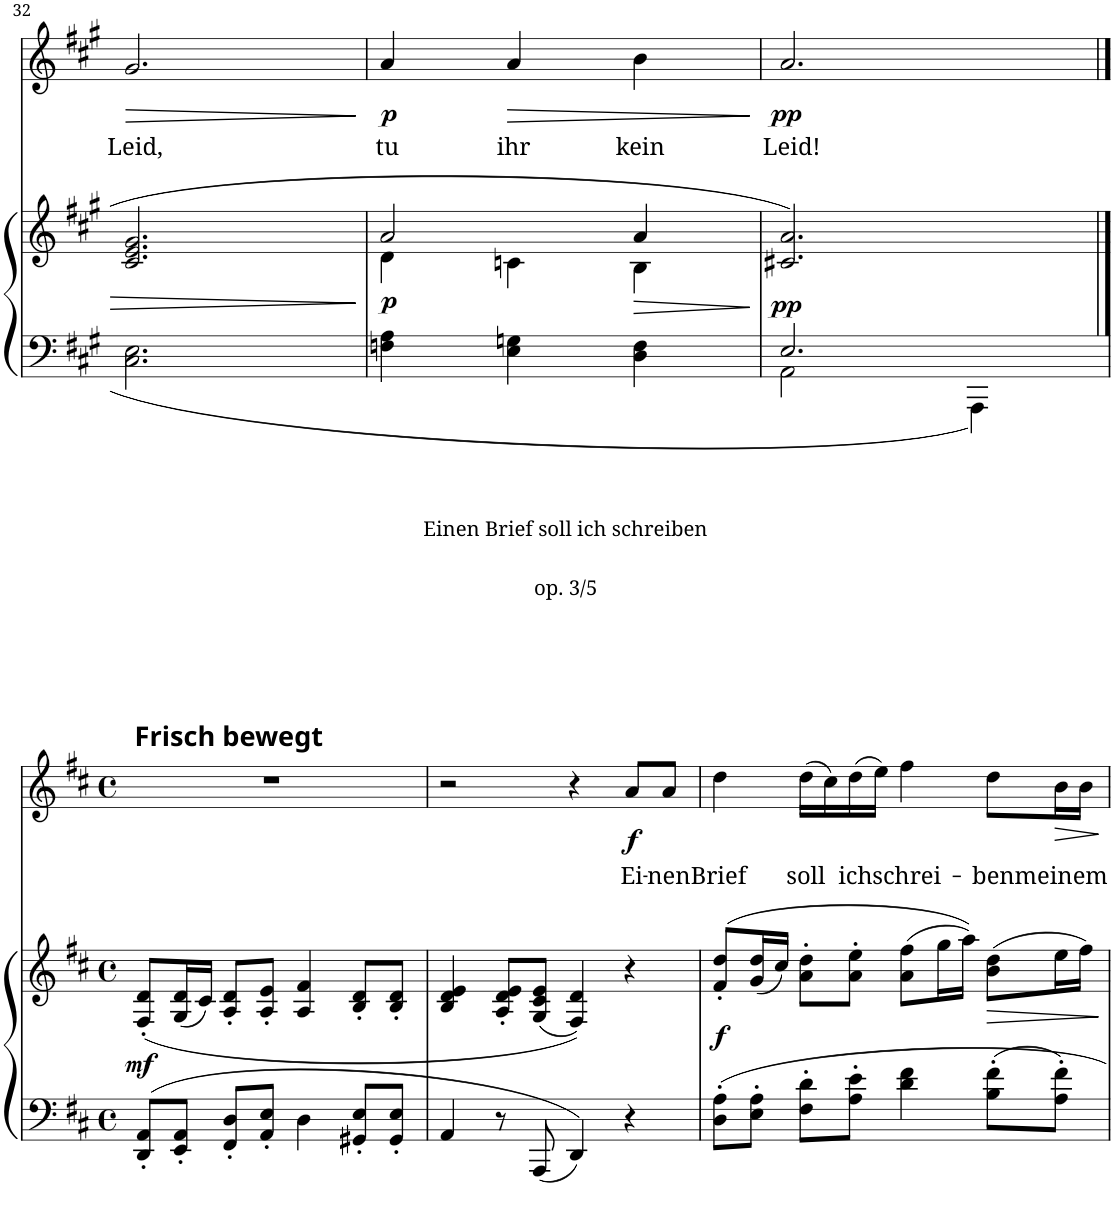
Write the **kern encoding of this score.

**kern	**kern	**dynam	**kern	**text	**dynam
*part2	*part2	*part2	*part1	*part1	*part1
*staff3	*staff2	*staff2/3	*staff1	*staff1	*staff1
!!LO:PB:g=z
*clefF4	*clefG2	*	*clefG2	*	*
*k[f#c#g#]	*k[f#c#g#]	*	*k[f#c#g#]	*	*
*A:	*A:	*	*A:	*	*
*M3/4	*M3/4	*	*M3/4	*	*
=32	=32	=32	=32	=32	=32
!	!	!	!	!LO:LY:b	!LO:HP:b
2.C#\ 2.E\	2.c#/ 2.e/ 2.g#/	.	2.g#/	Leid,	>
.	.	.	.	.	]
=33	=33	=33	=33	=33	=33
*	*^	*	*	*	*
!	!	!	!LO:DY:b	!	!LO:LY:b	!LO:DY:b
4Fn\ 4A\	2a/	4d\	p	4a/	tu	p
!	!	!	!	!	!LO:LY:b	!LO:HP:b
4E\ 4Gn\	.	4cn\	.	4a/	ihr	>
!	!	!	!LO:HP:b	!	!LO:LY:b	!
4D\ 4F\	4a/	4B\	>	4b\	kein	.
*	*v	*v	*	*	*	*
.	.	.	.	.	]
=34	=34	=34	=34	=34	=34
*^	*	*	*	*	*
!	!	!	!LO:DY:b	!	!LO:LY:b	!LO:DY:b
2.E/	2AA\	2.c#X/ 2.a/	pp	2.a/	Leid!	pp
.	4AAA\	.	.	.	.	.
*v	*v	*	*	*	*	*
!!LO:LB:g=z
==1	==1	==1	==1	==1	==1
*k[f#c#]	*k[f#c#]	*	*k[f#c#]	*	*
*D:	*D:	*	*D:	*	*
*M4/4	*M4/4	*	*M4/4	*	*
*met(c)	*met(c)	*	*met(c)	*	*
*^	*	*	*	*	*
!	!	!	!	!LO:TX:a:B:t=Frisch bewegt	!	!
!	!	!	!LO:DY:b	!	!	!
*v	*v	*	*	*	*	*
8DD/' 8AA/'L	(8F#/' 8d/'L	mf	1r	.	.
8EE/' 8AA/'J	(16G/ 16d/L	.	.	.	.
.	16c#/JJ)	.	.	.	.
8FF#/' 8D/'L	8A/' 8d/'L	.	.	.	.
8AA/' 8E/'J	8A/' 8e/'J	.	.	.	.
4D\	4A/ 4f#/	.	.	.	.
8GG#X/' 8E/'L	8B/' 8d/'L	.	.	.	.
8GG#/' 8E/'J	8B/' 8d/'J	.	.	.	.
=2	=2	=2	=2	=2	=2
4AA/	4B/ 4d/ 4e/	.	2r	.	.
8r	8A/' 8d/' 8e/'L	.	.	.	.
8AAA/	(8G/ 8c#/ 8e/J	.	.	.	.
4DD/	4F#/ 4d/))	.	4r	.	.
!	!	!	!	!LO:LY:b	!LO:DY:b
4r	4r	.	8a/L	Ei-	f
!	!	!	!	!LO:LY:b	!
.	.	.	8a/J	-nen	.
=3	=3	=3	=3	=3	=3
!	!	!LO:DY:b	!	!LO:LY:b	!
8D\' 8A\'L	(8f#/' 8dd/'L	f	4dd\	Brief	.
8E\' 8A\'J	(16g/ 16dd/L	.	.	.	.
.	16cc#/JJ)	.	.	.	.
!	!	!	!	!LO:LY:b	!
8F#\' 8d\'L	8a\' 8dd\'L	.	(16dd\LL	soll	.
.	.	.	16cc#\)	.	.
!	!	!	!	!LO:LY:b	!
8A\' 8e\'J	8a\' 8ee\'J	.	(16dd\	ich	.
.	.	.	16ee\JJ)	.	.
!	!	!	!	!LO:LY:b	!
4d\ 4f#\	(8a\ 8ff#\L	.	4ff#\	schrei-	.
.	16gg\L	.	.	.	.
.	16aa\JJ))	.	.	.	.
!	!	!	!	!LO:LY:b	!
8B\' 8f#\'L	(8b\ 8dd\L	.	8dd\L	-ben	.
!	!	!	!	!LO:LY:b	!LO:HP:b
8A\' 8f#\'J	16ee\L	.	16b\L	meinem	>
.	16ff#\JJ)	.	16b\JJ	.	.
.	.	]	.	.	]
=	=	=	=	=	=
*-	*-	*-	*-	*-	*-
